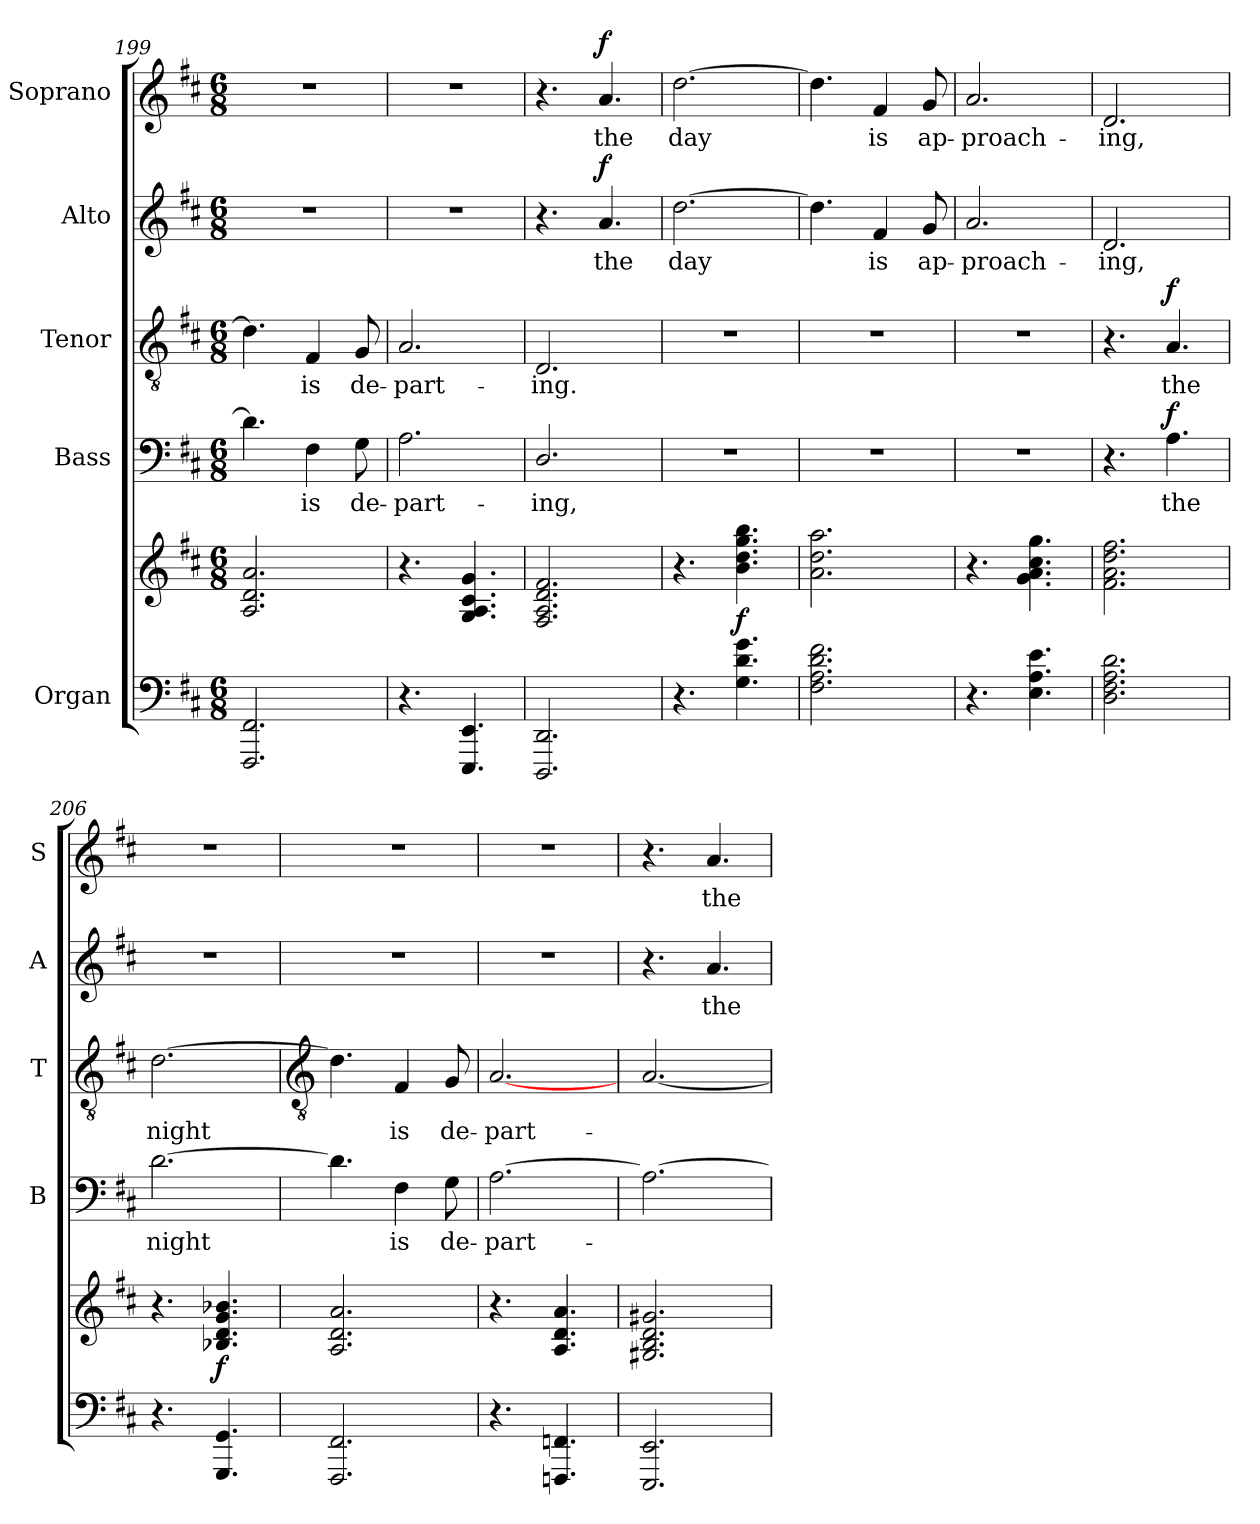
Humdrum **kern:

**kern	**kern	**dynam	**kern	**text	**dynam	**kern	**text	**dynam	**kern	**text	**dynam	**kern	**text	**dynam
*part5	*part5	*part5	*part4	*part4	*part4	*part3	*part3	*part3	*part2	*part2	*part2	*part1	*part1	*part1
*staff6	*staff5	*staff5/6	*staff4	*staff4	*staff4	*staff3	*staff3	*staff3	*staff2	*staff2	*staff2	*staff1	*staff1	*staff1
*I"Organ	*	*	*I"Bass	*	*	*I"Tenor	*	*	*I"Alto	*	*	*I"Soprano	*	*
*	*	*	*I'B	*	*	*I'T	*	*	*I'A	*	*	*I'S	*	*
*clefF4	*clefG2	*	*clefF4	*	*	*clefGv2	*	*	*clefG2	*	*	*clefG2	*	*
*k[f#c#]	*k[f#c#]	*	*k[f#c#]	*	*	*k[f#c#]	*	*	*k[f#c#]	*	*	*k[f#c#]	*	*
*D:	*D:	*	*D:	*	*	*D:	*	*	*D:	*	*	*D:	*	*
*M6/8	*M6/8	*	*M6/8	*	*	*M6/8	*	*	*M6/8	*	*	*M6/8	*	*
=199	=199	=199	=199	=199	=199	=199	=199	=199	=199	=199	=199	=199	=199	=199
!	!	!	!	!	!	!	!	!	!LO:N:vis=1	!	!	!LO:N:vis=1	!	!
2.FFF# 2.FF#	2.A 2.d 2.a	.	4.d]	.	.	4.d]	.	.	2.r	.	.	2.r	.	.
!	!	!	!	!LO:LY:b	!	!	!LO:LY:b	!	!	!	!	!	!	!
.	.	.	4F#	is	.	4F#	is	.	.	.	.	.	.	.
!	!	!	!	!LO:LY:b	!	!	!LO:LY:b	!	!	!	!	!	!	!
.	.	.	8G	de-	.	8G	de-	.	.	.	.	.	.	.
=200	=200	=200	=200	=200	=200	=200	=200	=200	=200	=200	=200	=200	=200	=200
!	!	!	!	!LO:LY:b	!	!	!LO:LY:b	!	!LO:N:vis=1	!	!	!LO:N:vis=1	!	!
4.r	4.r	.	2.A	-part-	.	2.A	-part-	.	2.r	.	.	2.r	.	.
4.EEE 4.EE	4.G 4.A 4.c# 4.g	.	.	.	.	.	.	.	.	.	.	.	.	.
=201	=201	=201	=201	=201	=201	=201	=201	=201	=201	=201	=201	=201	=201	=201
!	!	!	!	!LO:LY:b	!	!	!LO:LY:b	!	!	!	!	!	!	!
2.DDD 2.DD	2.F# 2.A 2.d 2.f#	.	2.D/	-ing,	.	2.D	-ing.	.	4.r	.	.	4.r	.	.
!	!	!	!	!	!	!	!	!	!	!LO:LY:b	!LO:DY:b	!	!LO:LY:b	!LO:DY:b
.	.	.	.	.	.	.	.	.	4.a	the	f	4.a	the	f
=202	=202	=202	=202	=202	=202	=202	=202	=202	=202	=202	=202	=202	=202	=202
!	!	!	!LO:N:vis=1	!	!	!LO:N:vis=1	!	!	!	!LO:LY:b	!	!	!LO:LY:b	!
4.r	4.r	.	2.r	.	.	2.r	.	.	[2.dd	day	.	[2.dd	day	.
!	!	!LO:DY:b	!	!	!	!	!	!	!	!	!	!	!	!
4.G 4.d 4.g	4.b\ 4.dd\ 4.gg\ 4.bb\	f	.	.	.	.	.	.	.	.	.	.	.	.
=203	=203	=203	=203	=203	=203	=203	=203	=203	=203	=203	=203	=203	=203	=203
!	!	!	!LO:N:vis=1	!	!	!LO:N:vis=1	!	!	!	!	!	!	!	!
2.F# 2.A 2.d 2.f#	2.a 2.dd 2.aa	.	2.r	.	.	2.r	.	.	4.dd]	.	.	4.dd]	.	.
!	!	!	!	!	!	!	!	!	!	!LO:LY:b	!	!	!LO:LY:b	!
.	.	.	.	.	.	.	.	.	4f#	is	.	4f#	is	.
!	!	!	!	!	!	!	!	!	!	!LO:LY:b	!	!	!LO:LY:b	!
.	.	.	.	.	.	.	.	.	8g	ap-	.	8g	ap-	.
=204	=204	=204	=204	=204	=204	=204	=204	=204	=204	=204	=204	=204	=204	=204
!	!	!	!LO:N:vis=1	!	!	!LO:N:vis=1	!	!	!	!LO:LY:b	!	!	!LO:LY:b	!
4.r	4.r	.	2.r	.	.	2.r	.	.	2.a	-proach-	.	2.a	-proach-	.
4.E 4.A 4.e	4.g 4.a 4.cc# 4.gg	.	.	.	.	.	.	.	.	.	.	.	.	.
=205	=205	=205	=205	=205	=205	=205	=205	=205	=205	=205	=205	=205	=205	=205
!	!	!	!	!	!	!	!	!	!	!LO:LY:b	!	!	!LO:LY:b	!
2.D 2.F# 2.A 2.d	2.f# 2.a 2.dd 2.ff#	.	4.r	.	.	4.r	.	.	2.d	-ing,	.	2.d	-ing,	.
!	!	!	!	!LO:LY:b	!LO:DY:b	!	!LO:LY:b	!LO:DY:b	!	!	!	!	!	!
.	.	.	4.A	the	f	4.A	the	f	.	.	.	.	.	.
=206	=206	=206	=206	=206	=206	=206	=206	=206	=206	=206	=206	=206	=206	=206
!	!	!	!	!LO:LY:b	!	!	!LO:LY:b	!	!LO:N:vis=1	!	!	!LO:N:vis=1	!	!
4.r	4.r	.	[2.d	night	.	[2.d	night	.	2.r	.	.	2.r	.	.
!	!	!LO:DY:b	!	!	!	!	!	!	!	!	!	!	!	!
4.GGG 4.GG	4.B-X 4.d 4.g 4.b-X	f	.	.	.	.	.	.	.	.	.	.	.	.
!!LO:LB:g=z
=207	=207	=207	=207	=207	=207	=207	=207	=207	=207	=207	=207	=207	=207	=207
*	*	*	*	*	*	*clefGv2	*	*	*	*	*	*	*	*
!	!	!	!	!	!	!	!	!	!LO:N:vis=1	!	!	!LO:N:vis=1	!	!
2.FFF# 2.FF#	2.A 2.d 2.a	.	4.d]	.	.	4.d]	.	.	2.r	.	.	2.r	.	.
!	!	!	!	!LO:LY:b	!	!	!LO:LY:b	!	!	!	!	!	!	!
.	.	.	4F#	is	.	4F#	is	.	.	.	.	.	.	.
!	!	!	!	!LO:LY:b	!	!	!LO:LY:b	!	!	!	!	!	!	!
.	.	.	8G	de-	.	8G	de-	.	.	.	.	.	.	.
=208	=208	=208	=208	=208	=208	=208	=208	=208	=208	=208	=208	=208	=208	=208
!	!	!	!	!LO:LY:b	!	!	!LO:LY:b	!	!LO:N:vis=1	!	!	!LO:N:vis=1	!	!
4.r	4.r	.	[2.A	-part-	.	[2.A	-part-	.	2.r	.	.	2.r	.	.
4.FFFn 4.FFn	4.A 4.d 4.a	.	.	.	.	.	.	.	.	.	.	.	.	.
=209	=209	=209	=209	=209	=209	=209	=209	=209	=209	=209	=209	=209	=209	=209
2.EEE 2.EE	2.G#X 2.B 2.d 2.g#X	.	2.A_	.	.	[2.A	.	.	4.r	.	.	4.r	.	.
!	!	!	!	!	!	!	!	!	!	!LO:LY:b	!	!	!LO:LY:b	!
.	.	.	.	.	.	.	.	.	4.a	the	.	4.a	the	.
=	=	=	=	=	=	=	=	=	=	=	=	=	=	=
*-	*-	*-	*-	*-	*-	*-	*-	*-	*-	*-	*-	*-	*-	*-
